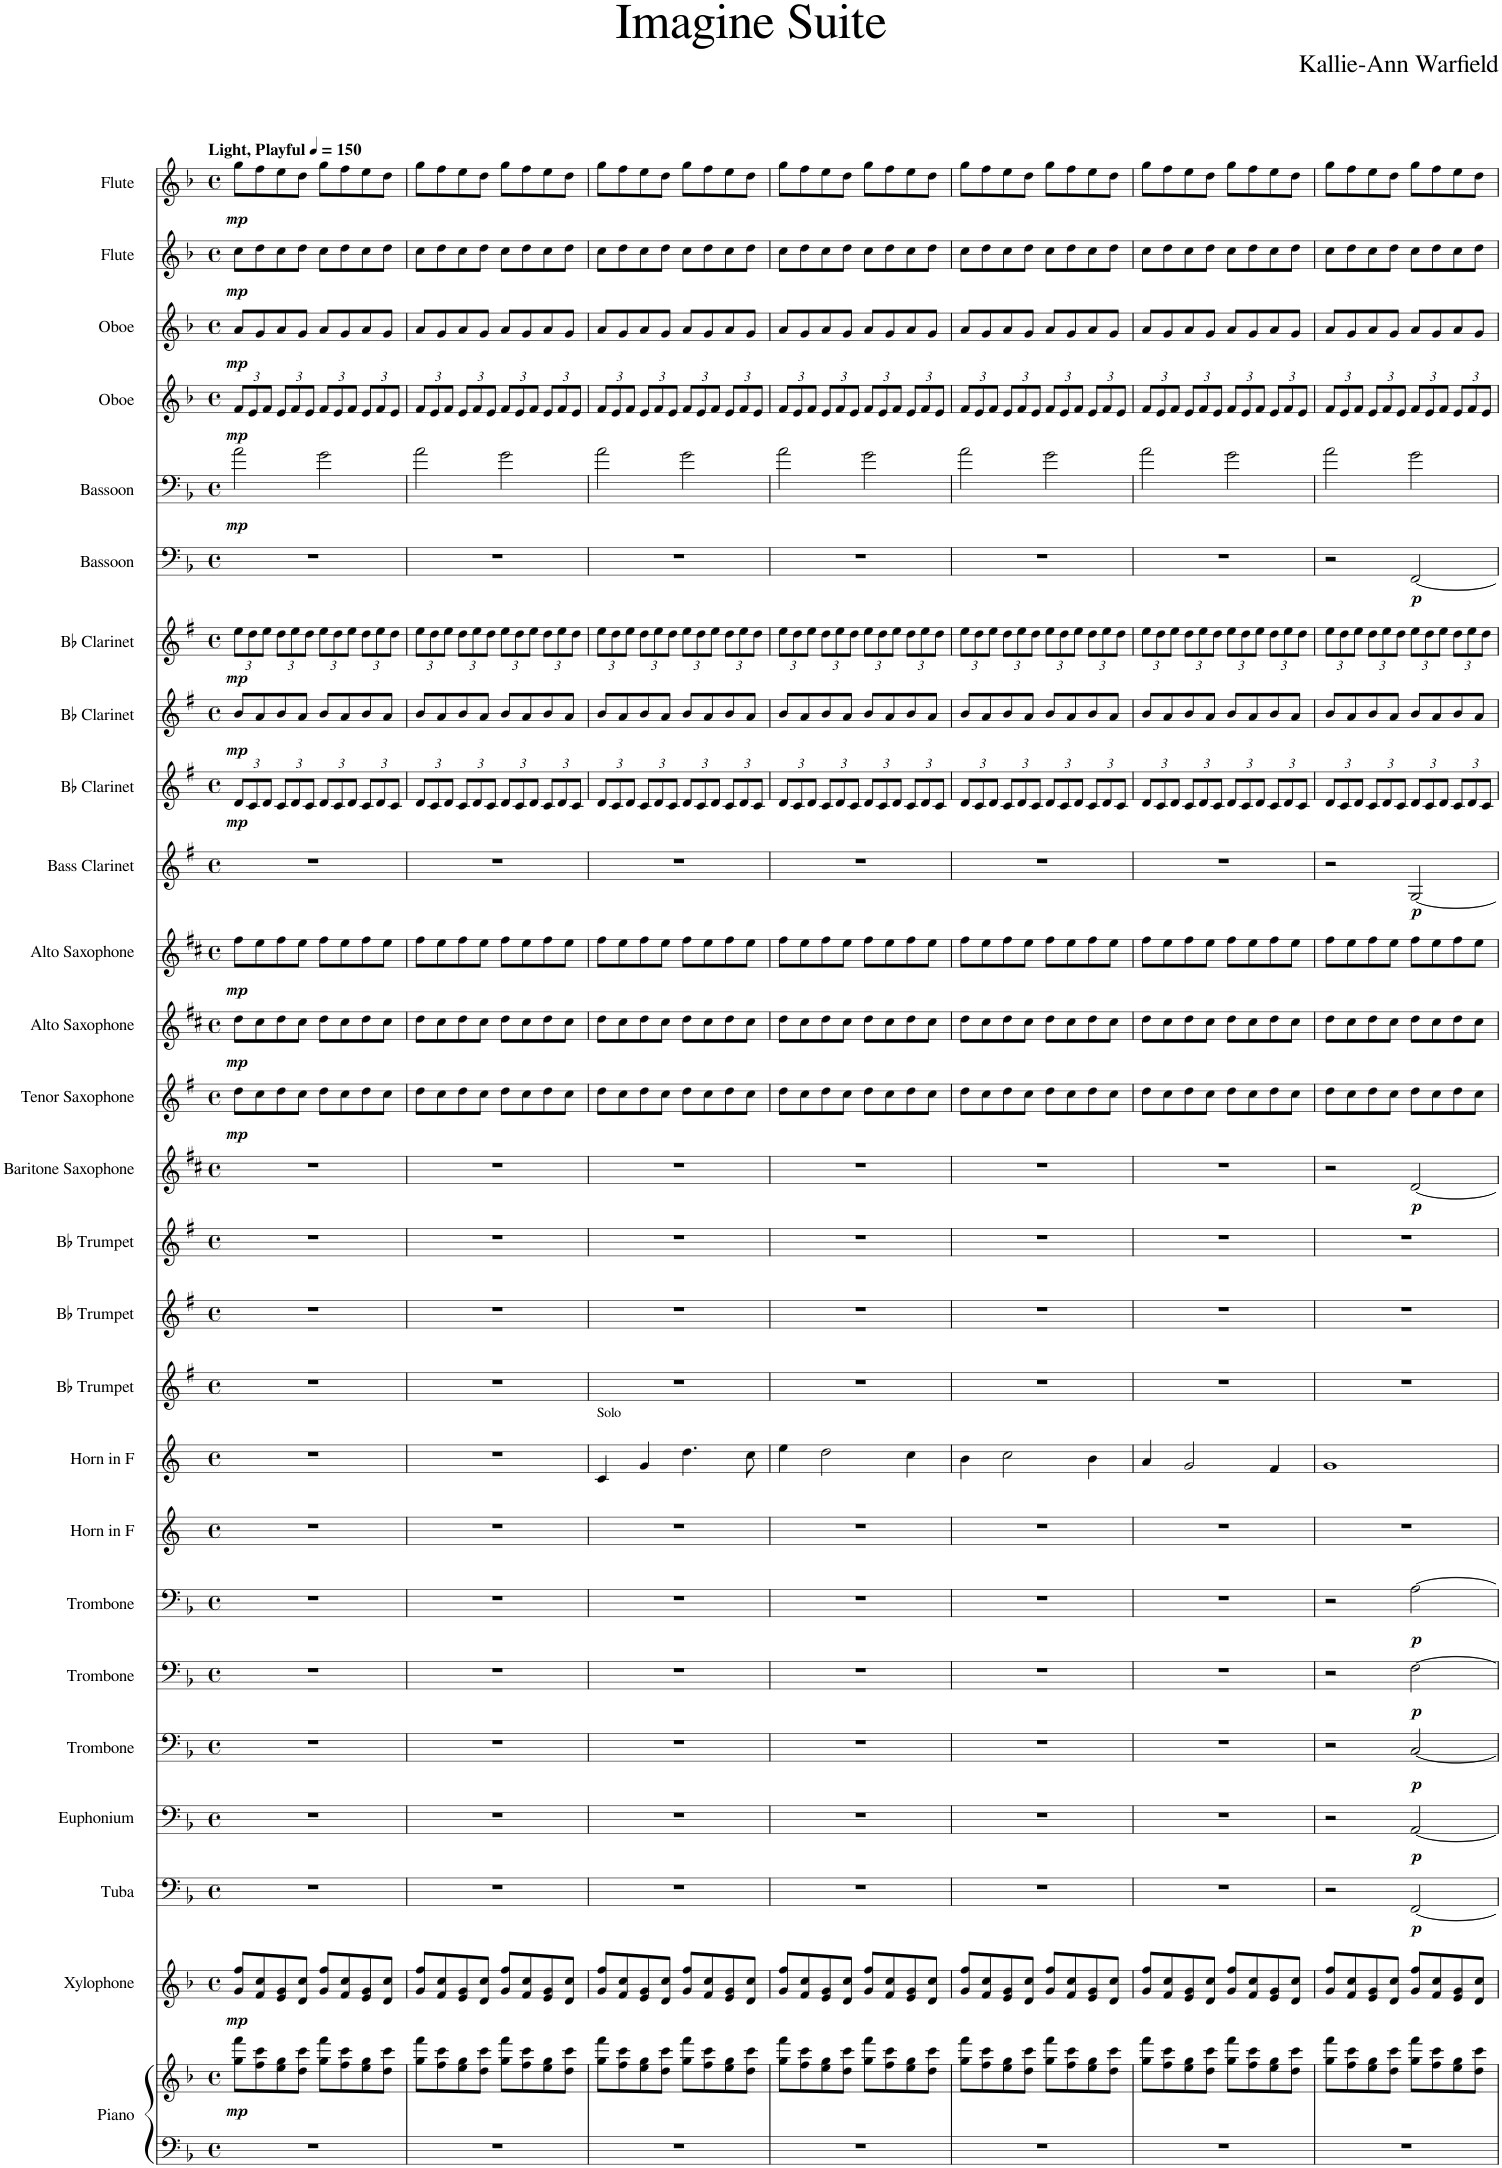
**kern	**kern	**dynam	**kern	**dynam	**kern	**dynam	**kern	**dynam	**kern	**dynam	**kern	**dynam	**kern	**dynam	**kern	**kern	**kern	**kern	**kern	**kern	**dynam	**kern	**dynam	**kern	**dynam	**kern	**dynam	**kern	**dynam	**kern	**dynam	**kern	**dynam	**kern	**dynam	**kern	**dynam	**kern	**dynam	**kern	**dynam	**kern	**dynam	**kern	**dynam	**kern	**dynam
*part26	*part26	*part26	*part25	*part25	*part24	*part24	*part23	*part23	*part22	*part22	*part21	*part21	*part20	*part20	*part19	*part18	*part17	*part16	*part15	*part14	*part14	*part13	*part13	*part12	*part12	*part11	*part11	*part10	*part10	*part9	*part9	*part8	*part8	*part7	*part7	*part6	*part6	*part5	*part5	*part4	*part4	*part3	*part3	*part2	*part2	*part1	*part1
*staff27	*staff26	*staff26/27	*staff25	*staff25	*staff24	*staff24	*staff23	*staff23	*staff22	*staff22	*staff21	*staff21	*staff20	*staff20	*staff19	*staff18	*staff17	*staff16	*staff15	*staff14	*staff14	*staff13	*staff13	*staff12	*staff12	*staff11	*staff11	*staff10	*staff10	*staff9	*staff9	*staff8	*staff8	*staff7	*staff7	*staff6	*staff6	*staff5	*staff5	*staff4	*staff4	*staff3	*staff3	*staff2	*staff2	*staff1	*staff1
*I"Piano	*	*	*I"Xylophone	*	*I"Tuba	*	*I"Euphonium	*	*I"Trombone	*	*I"Trombone	*	*I"Trombone	*	*I"Horn in F	*I"Horn in F	*I"Bb Trumpet	*I"Bb Trumpet	*I"Bb Trumpet	*I"Baritone Saxophone	*	*I"Tenor Saxophone	*	*I"Alto Saxophone	*	*I"Alto Saxophone	*	*I"Bass Clarinet	*	*I"Bb Clarinet	*	*I"Bb Clarinet	*	*I"Bb Clarinet	*	*I"Bassoon	*	*I"Bassoon	*	*I"Oboe	*	*I"Oboe	*	*I"Flute	*	*I"Flute	*
*I'Pno.	*	*	*I'Xyl.	*	*I'Tu.	*	*I'Eu.	*	*I'Trb.	*	*I'Trb.	*	*I'Trb.	*	*	*	*I'Bb Tpt.	*I'Bb Tpt.	*I'Bb Tpt.	*I'Bar. Sax.	*	*I'T. Sax.	*	*I'A. Sax.	*	*I'A. Sax.	*	*I'B. Cl.	*	*I'Bb Cl.	*	*I'Bb Cl.	*	*I'Bb Cl.	*	*I'Bsn.	*	*I'Bsn.	*	*I'Ob.	*	*I'Ob.	*	*I'Fl.	*	*I'Fl.	*
*clefF4	*clefG2	*	*clefG2	*	*clefF4	*	*clefF4	*	*clefF4	*	*clefF4	*	*clefF4	*	*clefG2	*clefG2	*clefG2	*clefG2	*clefG2	*clefG2	*	*clefG2	*	*clefG2	*	*clefG2	*	*clefG2	*	*clefG2	*	*clefG2	*	*clefG2	*	*clefF4	*	*clefF4	*	*clefG2	*	*clefG2	*	*clefG2	*	*clefG2	*
*	*	*	*Trd-8c-12	*	*	*	*	*	*	*	*	*	*	*	*Trd4c7	*Trd4c7	*Trd1c2	*Trd1c2	*Trd1c2	*Trd12c21	*	*Trd8c14	*	*Trd5c9	*	*Trd5c9	*	*Trd8c14	*	*Trd1c2	*	*Trd1c2	*	*Trd1c2	*	*	*	*	*	*	*	*	*	*	*	*	*
*k[b-]	*k[b-]	*	*k[b-]	*	*k[b-]	*	*k[b-]	*	*k[b-]	*	*k[b-]	*	*k[b-]	*	*k[]	*k[]	*k[f#]	*k[f#]	*k[f#]	*k[f#c#]	*	*k[f#]	*	*k[f#c#]	*	*k[f#c#]	*	*k[f#]	*	*k[f#]	*	*k[f#]	*	*k[f#]	*	*k[b-]	*	*k[b-]	*	*k[b-]	*	*k[b-]	*	*k[b-]	*	*k[b-]	*
*M4/4	*M4/4	*	*M4/4	*	*M4/4	*	*M4/4	*	*M4/4	*	*M4/4	*	*M4/4	*	*M4/4	*M4/4	*M4/4	*M4/4	*M4/4	*M4/4	*	*M4/4	*	*M4/4	*	*M4/4	*	*M4/4	*	*M4/4	*	*M4/4	*	*M4/4	*	*M4/4	*	*M4/4	*	*M4/4	*	*M4/4	*	*M4/4	*	*M4/4	*
*met(c)	*met(c)	*	*met(c)	*	*met(c)	*	*met(c)	*	*met(c)	*	*met(c)	*	*met(c)	*	*met(c)	*met(c)	*met(c)	*met(c)	*met(c)	*met(c)	*	*met(c)	*	*met(c)	*	*met(c)	*	*met(c)	*	*met(c)	*	*met(c)	*	*met(c)	*	*met(c)	*	*met(c)	*	*met(c)	*	*met(c)	*	*met(c)	*	*met(c)	*
*MM150	*MM150	*	*MM150	*	*MM150	*	*MM150	*	*MM150	*	*MM150	*	*MM150	*	*MM150	*MM150	*MM150	*MM150	*MM150	*MM150	*	*MM150	*	*MM150	*	*MM150	*	*MM150	*	*MM150	*	*MM150	*	*MM150	*	*MM150	*	*MM150	*	*MM150	*	*MM150	*	*MM150	*	*MM150	*
*	*	*	*	*	*	*	*	*	*	*	*	*	*	*	*	*	*	*	*	*	*	*	*	*	*	*	*	*	*	*Xbrackettup	*	*	*	*Xbrackettup	*	*	*	*	*	*Xbrackettup	*	*	*	*	*	*	*
=1	=1	=1	=1	=1	=1	=1	=1	=1	=1	=1	=1	=1	=1	=1	=1	=1	=1	=1	=1	=1	=1	=1	=1	=1	=1	=1	=1	=1	=1	=1	=1	=1	=1	=1	=1	=1	=1	=1	=1	=1	=1	=1	=1	=1	=1	=1	=1
!	!	!	!	!	!	!	!	!	!	!	!	!	!	!	!	!	!	!	!	!	!	!	!	!	!	!	!	!	!	!	!	!	!	!	!	!	!	!	!	!	!	!	!	!	!	!LO:TX:a:B:t=Light, Playful	!
!	!	!LO:DY:b	!	!LO:DY:b	!	!	!	!	!	!	!	!	!	!	!	!	!	!	!	!	!	!	!LO:DY:b	!	!LO:DY:b	!	!LO:DY:b	!	!	!	!LO:DY:b	!	!LO:DY:b	!	!LO:DY:b	!	!	!	!LO:DY:b	!	!LO:DY:b	!	!LO:DY:b	!	!LO:DY:b	!	!LO:DY:b
1r	8gg\ 8fff\L	mp	8g/ 8ff/L	mp	1r	.	1r	.	1r	.	1r	.	1r	.	1r	1r	1r	1r	1r	1r	.	8dd\L	mp	8dd\L	mp	8ff#\L	mp	1r	.	12d/L	mp	8b/L	mp	12ee\L	mp	1r	.	2a\	mp	12f/L	mp	8a/L	mp	8cc\L	mp	8gg\L	mp
.	.	.	.	.	.	.	.	.	.	.	.	.	.	.	.	.	.	.	.	.	.	.	.	.	.	.	.	.	.	12c/	.	.	.	12dd\	.	.	.	.	.	12e/	.	.	.	.	.	.	.
.	8ff\ 8ccc\	.	8f/ 8cc/	.	.	.	.	.	.	.	.	.	.	.	.	.	.	.	.	.	.	8cc\	.	8cc#\	.	8ee\	.	.	.	.	.	8a/	.	.	.	.	.	.	.	.	.	8g/	.	8dd\	.	8ff\	.
.	.	.	.	.	.	.	.	.	.	.	.	.	.	.	.	.	.	.	.	.	.	.	.	.	.	.	.	.	.	12d/J	.	.	.	12ee\J	.	.	.	.	.	12f/J	.	.	.	.	.	.	.
.	8ee\ 8gg\	.	8e/ 8g/	.	.	.	.	.	.	.	.	.	.	.	.	.	.	.	.	.	.	8dd\	.	8dd\	.	8ff#\	.	.	.	12c/L	.	8b/	.	12dd\L	.	.	.	.	.	12e/L	.	8a/	.	8cc\	.	8ee\	.
.	.	.	.	.	.	.	.	.	.	.	.	.	.	.	.	.	.	.	.	.	.	.	.	.	.	.	.	.	.	12d/	.	.	.	12ee\	.	.	.	.	.	12f/	.	.	.	.	.	.	.
.	8dd\ 8ccc\J	.	8d/ 8cc/J	.	.	.	.	.	.	.	.	.	.	.	.	.	.	.	.	.	.	8cc\J	.	8cc#\J	.	8ee\J	.	.	.	.	.	8a/J	.	.	.	.	.	.	.	.	.	8g/J	.	8dd\J	.	8dd\J	.
.	.	.	.	.	.	.	.	.	.	.	.	.	.	.	.	.	.	.	.	.	.	.	.	.	.	.	.	.	.	12c/J	.	.	.	12dd\J	.	.	.	.	.	12e/J	.	.	.	.	.	.	.
.	8gg\ 8fff\L	.	8g/ 8ff/L	.	.	.	.	.	.	.	.	.	.	.	.	.	.	.	.	.	.	8dd\L	.	8dd\L	.	8ff#\L	.	.	.	12d/L	.	8b/L	.	12ee\L	.	.	.	2g\	.	12f/L	.	8a/L	.	8cc\L	.	8gg\L	.
.	.	.	.	.	.	.	.	.	.	.	.	.	.	.	.	.	.	.	.	.	.	.	.	.	.	.	.	.	.	12c/	.	.	.	12dd\	.	.	.	.	.	12e/	.	.	.	.	.	.	.
.	8ff\ 8ccc\	.	8f/ 8cc/	.	.	.	.	.	.	.	.	.	.	.	.	.	.	.	.	.	.	8cc\	.	8cc#\	.	8ee\	.	.	.	.	.	8a/	.	.	.	.	.	.	.	.	.	8g/	.	8dd\	.	8ff\	.
.	.	.	.	.	.	.	.	.	.	.	.	.	.	.	.	.	.	.	.	.	.	.	.	.	.	.	.	.	.	12d/J	.	.	.	12ee\J	.	.	.	.	.	12f/J	.	.	.	.	.	.	.
.	8ee\ 8gg\	.	8e/ 8g/	.	.	.	.	.	.	.	.	.	.	.	.	.	.	.	.	.	.	8dd\	.	8dd\	.	8ff#\	.	.	.	12c/L	.	8b/	.	12dd\L	.	.	.	.	.	12e/L	.	8a/	.	8cc\	.	8ee\	.
.	.	.	.	.	.	.	.	.	.	.	.	.	.	.	.	.	.	.	.	.	.	.	.	.	.	.	.	.	.	12d/	.	.	.	12ee\	.	.	.	.	.	12f/	.	.	.	.	.	.	.
.	8dd\ 8ccc\J	.	8d/ 8cc/J	.	.	.	.	.	.	.	.	.	.	.	.	.	.	.	.	.	.	8cc\J	.	8cc#\J	.	8ee\J	.	.	.	.	.	8a/J	.	.	.	.	.	.	.	.	.	8g/J	.	8dd\J	.	8dd\J	.
.	.	.	.	.	.	.	.	.	.	.	.	.	.	.	.	.	.	.	.	.	.	.	.	.	.	.	.	.	.	12c/J	.	.	.	12dd\J	.	.	.	.	.	12e/J	.	.	.	.	.	.	.
=2	=2	=2	=2	=2	=2	=2	=2	=2	=2	=2	=2	=2	=2	=2	=2	=2	=2	=2	=2	=2	=2	=2	=2	=2	=2	=2	=2	=2	=2	=2	=2	=2	=2	=2	=2	=2	=2	=2	=2	=2	=2	=2	=2	=2	=2	=2	=2
1r	8gg\ 8fff\L	.	8g/ 8ff/L	.	1r	.	1r	.	1r	.	1r	.	1r	.	1r	1r	1r	1r	1r	1r	.	8dd\L	.	8dd\L	.	8ff#\L	.	1r	.	12d/L	.	8b/L	.	12ee\L	.	1r	.	2a\	.	12f/L	.	8a/L	.	8cc\L	.	8gg\L	.
.	.	.	.	.	.	.	.	.	.	.	.	.	.	.	.	.	.	.	.	.	.	.	.	.	.	.	.	.	.	12c/	.	.	.	12dd\	.	.	.	.	.	12e/	.	.	.	.	.	.	.
.	8ff\ 8ccc\	.	8f/ 8cc/	.	.	.	.	.	.	.	.	.	.	.	.	.	.	.	.	.	.	8cc\	.	8cc#\	.	8ee\	.	.	.	.	.	8a/	.	.	.	.	.	.	.	.	.	8g/	.	8dd\	.	8ff\	.
.	.	.	.	.	.	.	.	.	.	.	.	.	.	.	.	.	.	.	.	.	.	.	.	.	.	.	.	.	.	12d/J	.	.	.	12ee\J	.	.	.	.	.	12f/J	.	.	.	.	.	.	.
.	8ee\ 8gg\	.	8e/ 8g/	.	.	.	.	.	.	.	.	.	.	.	.	.	.	.	.	.	.	8dd\	.	8dd\	.	8ff#\	.	.	.	12c/L	.	8b/	.	12dd\L	.	.	.	.	.	12e/L	.	8a/	.	8cc\	.	8ee\	.
.	.	.	.	.	.	.	.	.	.	.	.	.	.	.	.	.	.	.	.	.	.	.	.	.	.	.	.	.	.	12d/	.	.	.	12ee\	.	.	.	.	.	12f/	.	.	.	.	.	.	.
.	8dd\ 8ccc\J	.	8d/ 8cc/J	.	.	.	.	.	.	.	.	.	.	.	.	.	.	.	.	.	.	8cc\J	.	8cc#\J	.	8ee\J	.	.	.	.	.	8a/J	.	.	.	.	.	.	.	.	.	8g/J	.	8dd\J	.	8dd\J	.
.	.	.	.	.	.	.	.	.	.	.	.	.	.	.	.	.	.	.	.	.	.	.	.	.	.	.	.	.	.	12c/J	.	.	.	12dd\J	.	.	.	.	.	12e/J	.	.	.	.	.	.	.
.	8gg\ 8fff\L	.	8g/ 8ff/L	.	.	.	.	.	.	.	.	.	.	.	.	.	.	.	.	.	.	8dd\L	.	8dd\L	.	8ff#\L	.	.	.	12d/L	.	8b/L	.	12ee\L	.	.	.	2g\	.	12f/L	.	8a/L	.	8cc\L	.	8gg\L	.
.	.	.	.	.	.	.	.	.	.	.	.	.	.	.	.	.	.	.	.	.	.	.	.	.	.	.	.	.	.	12c/	.	.	.	12dd\	.	.	.	.	.	12e/	.	.	.	.	.	.	.
.	8ff\ 8ccc\	.	8f/ 8cc/	.	.	.	.	.	.	.	.	.	.	.	.	.	.	.	.	.	.	8cc\	.	8cc#\	.	8ee\	.	.	.	.	.	8a/	.	.	.	.	.	.	.	.	.	8g/	.	8dd\	.	8ff\	.
.	.	.	.	.	.	.	.	.	.	.	.	.	.	.	.	.	.	.	.	.	.	.	.	.	.	.	.	.	.	12d/J	.	.	.	12ee\J	.	.	.	.	.	12f/J	.	.	.	.	.	.	.
.	8ee\ 8gg\	.	8e/ 8g/	.	.	.	.	.	.	.	.	.	.	.	.	.	.	.	.	.	.	8dd\	.	8dd\	.	8ff#\	.	.	.	12c/L	.	8b/	.	12dd\L	.	.	.	.	.	12e/L	.	8a/	.	8cc\	.	8ee\	.
.	.	.	.	.	.	.	.	.	.	.	.	.	.	.	.	.	.	.	.	.	.	.	.	.	.	.	.	.	.	12d/	.	.	.	12ee\	.	.	.	.	.	12f/	.	.	.	.	.	.	.
.	8dd\ 8ccc\J	.	8d/ 8cc/J	.	.	.	.	.	.	.	.	.	.	.	.	.	.	.	.	.	.	8cc\J	.	8cc#\J	.	8ee\J	.	.	.	.	.	8a/J	.	.	.	.	.	.	.	.	.	8g/J	.	8dd\J	.	8dd\J	.
.	.	.	.	.	.	.	.	.	.	.	.	.	.	.	.	.	.	.	.	.	.	.	.	.	.	.	.	.	.	12c/J	.	.	.	12dd\J	.	.	.	.	.	12e/J	.	.	.	.	.	.	.
=3	=3	=3	=3	=3	=3	=3	=3	=3	=3	=3	=3	=3	=3	=3	=3	=3	=3	=3	=3	=3	=3	=3	=3	=3	=3	=3	=3	=3	=3	=3	=3	=3	=3	=3	=3	=3	=3	=3	=3	=3	=3	=3	=3	=3	=3	=3	=3
!	!	!	!	!	!	!	!	!	!	!	!	!	!	!	!	!LO:TX:a:t=Solo	!	!	!	!	!	!	!	!	!	!	!	!	!	!	!	!	!	!	!	!	!	!	!	!	!	!	!	!	!	!	!
1r	8gg\ 8fff\L	.	8g/ 8ff/L	.	1r	.	1r	.	1r	.	1r	.	1r	.	1r	4c/	1r	1r	1r	1r	.	8dd\L	.	8dd\L	.	8ff#\L	.	1r	.	12d/L	.	8b/L	.	12ee\L	.	1r	.	2a\	.	12f/L	.	8a/L	.	8cc\L	.	8gg\L	.
.	.	.	.	.	.	.	.	.	.	.	.	.	.	.	.	.	.	.	.	.	.	.	.	.	.	.	.	.	.	12c/	.	.	.	12dd\	.	.	.	.	.	12e/	.	.	.	.	.	.	.
.	8ff\ 8ccc\	.	8f/ 8cc/	.	.	.	.	.	.	.	.	.	.	.	.	.	.	.	.	.	.	8cc\	.	8cc#\	.	8ee\	.	.	.	.	.	8a/	.	.	.	.	.	.	.	.	.	8g/	.	8dd\	.	8ff\	.
.	.	.	.	.	.	.	.	.	.	.	.	.	.	.	.	.	.	.	.	.	.	.	.	.	.	.	.	.	.	12d/J	.	.	.	12ee\J	.	.	.	.	.	12f/J	.	.	.	.	.	.	.
.	8ee\ 8gg\	.	8e/ 8g/	.	.	.	.	.	.	.	.	.	.	.	.	4g/	.	.	.	.	.	8dd\	.	8dd\	.	8ff#\	.	.	.	12c/L	.	8b/	.	12dd\L	.	.	.	.	.	12e/L	.	8a/	.	8cc\	.	8ee\	.
.	.	.	.	.	.	.	.	.	.	.	.	.	.	.	.	.	.	.	.	.	.	.	.	.	.	.	.	.	.	12d/	.	.	.	12ee\	.	.	.	.	.	12f/	.	.	.	.	.	.	.
.	8dd\ 8ccc\J	.	8d/ 8cc/J	.	.	.	.	.	.	.	.	.	.	.	.	.	.	.	.	.	.	8cc\J	.	8cc#\J	.	8ee\J	.	.	.	.	.	8a/J	.	.	.	.	.	.	.	.	.	8g/J	.	8dd\J	.	8dd\J	.
.	.	.	.	.	.	.	.	.	.	.	.	.	.	.	.	.	.	.	.	.	.	.	.	.	.	.	.	.	.	12c/J	.	.	.	12dd\J	.	.	.	.	.	12e/J	.	.	.	.	.	.	.
.	8gg\ 8fff\L	.	8g/ 8ff/L	.	.	.	.	.	.	.	.	.	.	.	.	4.dd\	.	.	.	.	.	8dd\L	.	8dd\L	.	8ff#\L	.	.	.	12d/L	.	8b/L	.	12ee\L	.	.	.	2g\	.	12f/L	.	8a/L	.	8cc\L	.	8gg\L	.
.	.	.	.	.	.	.	.	.	.	.	.	.	.	.	.	.	.	.	.	.	.	.	.	.	.	.	.	.	.	12c/	.	.	.	12dd\	.	.	.	.	.	12e/	.	.	.	.	.	.	.
.	8ff\ 8ccc\	.	8f/ 8cc/	.	.	.	.	.	.	.	.	.	.	.	.	.	.	.	.	.	.	8cc\	.	8cc#\	.	8ee\	.	.	.	.	.	8a/	.	.	.	.	.	.	.	.	.	8g/	.	8dd\	.	8ff\	.
.	.	.	.	.	.	.	.	.	.	.	.	.	.	.	.	.	.	.	.	.	.	.	.	.	.	.	.	.	.	12d/J	.	.	.	12ee\J	.	.	.	.	.	12f/J	.	.	.	.	.	.	.
.	8ee\ 8gg\	.	8e/ 8g/	.	.	.	.	.	.	.	.	.	.	.	.	.	.	.	.	.	.	8dd\	.	8dd\	.	8ff#\	.	.	.	12c/L	.	8b/	.	12dd\L	.	.	.	.	.	12e/L	.	8a/	.	8cc\	.	8ee\	.
.	.	.	.	.	.	.	.	.	.	.	.	.	.	.	.	.	.	.	.	.	.	.	.	.	.	.	.	.	.	12d/	.	.	.	12ee\	.	.	.	.	.	12f/	.	.	.	.	.	.	.
.	8dd\ 8ccc\J	.	8d/ 8cc/J	.	.	.	.	.	.	.	.	.	.	.	.	8cc\	.	.	.	.	.	8cc\J	.	8cc#\J	.	8ee\J	.	.	.	.	.	8a/J	.	.	.	.	.	.	.	.	.	8g/J	.	8dd\J	.	8dd\J	.
.	.	.	.	.	.	.	.	.	.	.	.	.	.	.	.	.	.	.	.	.	.	.	.	.	.	.	.	.	.	12c/J	.	.	.	12dd\J	.	.	.	.	.	12e/J	.	.	.	.	.	.	.
=4	=4	=4	=4	=4	=4	=4	=4	=4	=4	=4	=4	=4	=4	=4	=4	=4	=4	=4	=4	=4	=4	=4	=4	=4	=4	=4	=4	=4	=4	=4	=4	=4	=4	=4	=4	=4	=4	=4	=4	=4	=4	=4	=4	=4	=4	=4	=4
1r	8gg\ 8fff\L	.	8g/ 8ff/L	.	1r	.	1r	.	1r	.	1r	.	1r	.	1r	4ee\	1r	1r	1r	1r	.	8dd\L	.	8dd\L	.	8ff#\L	.	1r	.	12d/L	.	8b/L	.	12ee\L	.	1r	.	2a\	.	12f/L	.	8a/L	.	8cc\L	.	8gg\L	.
.	.	.	.	.	.	.	.	.	.	.	.	.	.	.	.	.	.	.	.	.	.	.	.	.	.	.	.	.	.	12c/	.	.	.	12dd\	.	.	.	.	.	12e/	.	.	.	.	.	.	.
.	8ff\ 8ccc\	.	8f/ 8cc/	.	.	.	.	.	.	.	.	.	.	.	.	.	.	.	.	.	.	8cc\	.	8cc#\	.	8ee\	.	.	.	.	.	8a/	.	.	.	.	.	.	.	.	.	8g/	.	8dd\	.	8ff\	.
.	.	.	.	.	.	.	.	.	.	.	.	.	.	.	.	.	.	.	.	.	.	.	.	.	.	.	.	.	.	12d/J	.	.	.	12ee\J	.	.	.	.	.	12f/J	.	.	.	.	.	.	.
.	8ee\ 8gg\	.	8e/ 8g/	.	.	.	.	.	.	.	.	.	.	.	.	2dd\	.	.	.	.	.	8dd\	.	8dd\	.	8ff#\	.	.	.	12c/L	.	8b/	.	12dd\L	.	.	.	.	.	12e/L	.	8a/	.	8cc\	.	8ee\	.
.	.	.	.	.	.	.	.	.	.	.	.	.	.	.	.	.	.	.	.	.	.	.	.	.	.	.	.	.	.	12d/	.	.	.	12ee\	.	.	.	.	.	12f/	.	.	.	.	.	.	.
.	8dd\ 8ccc\J	.	8d/ 8cc/J	.	.	.	.	.	.	.	.	.	.	.	.	.	.	.	.	.	.	8cc\J	.	8cc#\J	.	8ee\J	.	.	.	.	.	8a/J	.	.	.	.	.	.	.	.	.	8g/J	.	8dd\J	.	8dd\J	.
.	.	.	.	.	.	.	.	.	.	.	.	.	.	.	.	.	.	.	.	.	.	.	.	.	.	.	.	.	.	12c/J	.	.	.	12dd\J	.	.	.	.	.	12e/J	.	.	.	.	.	.	.
.	8gg\ 8fff\L	.	8g/ 8ff/L	.	.	.	.	.	.	.	.	.	.	.	.	.	.	.	.	.	.	8dd\L	.	8dd\L	.	8ff#\L	.	.	.	12d/L	.	8b/L	.	12ee\L	.	.	.	2g\	.	12f/L	.	8a/L	.	8cc\L	.	8gg\L	.
.	.	.	.	.	.	.	.	.	.	.	.	.	.	.	.	.	.	.	.	.	.	.	.	.	.	.	.	.	.	12c/	.	.	.	12dd\	.	.	.	.	.	12e/	.	.	.	.	.	.	.
.	8ff\ 8ccc\	.	8f/ 8cc/	.	.	.	.	.	.	.	.	.	.	.	.	.	.	.	.	.	.	8cc\	.	8cc#\	.	8ee\	.	.	.	.	.	8a/	.	.	.	.	.	.	.	.	.	8g/	.	8dd\	.	8ff\	.
.	.	.	.	.	.	.	.	.	.	.	.	.	.	.	.	.	.	.	.	.	.	.	.	.	.	.	.	.	.	12d/J	.	.	.	12ee\J	.	.	.	.	.	12f/J	.	.	.	.	.	.	.
.	8ee\ 8gg\	.	8e/ 8g/	.	.	.	.	.	.	.	.	.	.	.	.	4cc\	.	.	.	.	.	8dd\	.	8dd\	.	8ff#\	.	.	.	12c/L	.	8b/	.	12dd\L	.	.	.	.	.	12e/L	.	8a/	.	8cc\	.	8ee\	.
.	.	.	.	.	.	.	.	.	.	.	.	.	.	.	.	.	.	.	.	.	.	.	.	.	.	.	.	.	.	12d/	.	.	.	12ee\	.	.	.	.	.	12f/	.	.	.	.	.	.	.
.	8dd\ 8ccc\J	.	8d/ 8cc/J	.	.	.	.	.	.	.	.	.	.	.	.	.	.	.	.	.	.	8cc\J	.	8cc#\J	.	8ee\J	.	.	.	.	.	8a/J	.	.	.	.	.	.	.	.	.	8g/J	.	8dd\J	.	8dd\J	.
.	.	.	.	.	.	.	.	.	.	.	.	.	.	.	.	.	.	.	.	.	.	.	.	.	.	.	.	.	.	12c/J	.	.	.	12dd\J	.	.	.	.	.	12e/J	.	.	.	.	.	.	.
=5	=5	=5	=5	=5	=5	=5	=5	=5	=5	=5	=5	=5	=5	=5	=5	=5	=5	=5	=5	=5	=5	=5	=5	=5	=5	=5	=5	=5	=5	=5	=5	=5	=5	=5	=5	=5	=5	=5	=5	=5	=5	=5	=5	=5	=5	=5	=5
1r	8gg\ 8fff\L	.	8g/ 8ff/L	.	1r	.	1r	.	1r	.	1r	.	1r	.	1r	4b\	1r	1r	1r	1r	.	8dd\L	.	8dd\L	.	8ff#\L	.	1r	.	12d/L	.	8b/L	.	12ee\L	.	1r	.	2a\	.	12f/L	.	8a/L	.	8cc\L	.	8gg\L	.
.	.	.	.	.	.	.	.	.	.	.	.	.	.	.	.	.	.	.	.	.	.	.	.	.	.	.	.	.	.	12c/	.	.	.	12dd\	.	.	.	.	.	12e/	.	.	.	.	.	.	.
.	8ff\ 8ccc\	.	8f/ 8cc/	.	.	.	.	.	.	.	.	.	.	.	.	.	.	.	.	.	.	8cc\	.	8cc#\	.	8ee\	.	.	.	.	.	8a/	.	.	.	.	.	.	.	.	.	8g/	.	8dd\	.	8ff\	.
.	.	.	.	.	.	.	.	.	.	.	.	.	.	.	.	.	.	.	.	.	.	.	.	.	.	.	.	.	.	12d/J	.	.	.	12ee\J	.	.	.	.	.	12f/J	.	.	.	.	.	.	.
.	8ee\ 8gg\	.	8e/ 8g/	.	.	.	.	.	.	.	.	.	.	.	.	2cc\	.	.	.	.	.	8dd\	.	8dd\	.	8ff#\	.	.	.	12c/L	.	8b/	.	12dd\L	.	.	.	.	.	12e/L	.	8a/	.	8cc\	.	8ee\	.
.	.	.	.	.	.	.	.	.	.	.	.	.	.	.	.	.	.	.	.	.	.	.	.	.	.	.	.	.	.	12d/	.	.	.	12ee\	.	.	.	.	.	12f/	.	.	.	.	.	.	.
.	8dd\ 8ccc\J	.	8d/ 8cc/J	.	.	.	.	.	.	.	.	.	.	.	.	.	.	.	.	.	.	8cc\J	.	8cc#\J	.	8ee\J	.	.	.	.	.	8a/J	.	.	.	.	.	.	.	.	.	8g/J	.	8dd\J	.	8dd\J	.
.	.	.	.	.	.	.	.	.	.	.	.	.	.	.	.	.	.	.	.	.	.	.	.	.	.	.	.	.	.	12c/J	.	.	.	12dd\J	.	.	.	.	.	12e/J	.	.	.	.	.	.	.
.	8gg\ 8fff\L	.	8g/ 8ff/L	.	.	.	.	.	.	.	.	.	.	.	.	.	.	.	.	.	.	8dd\L	.	8dd\L	.	8ff#\L	.	.	.	12d/L	.	8b/L	.	12ee\L	.	.	.	2g\	.	12f/L	.	8a/L	.	8cc\L	.	8gg\L	.
.	.	.	.	.	.	.	.	.	.	.	.	.	.	.	.	.	.	.	.	.	.	.	.	.	.	.	.	.	.	12c/	.	.	.	12dd\	.	.	.	.	.	12e/	.	.	.	.	.	.	.
.	8ff\ 8ccc\	.	8f/ 8cc/	.	.	.	.	.	.	.	.	.	.	.	.	.	.	.	.	.	.	8cc\	.	8cc#\	.	8ee\	.	.	.	.	.	8a/	.	.	.	.	.	.	.	.	.	8g/	.	8dd\	.	8ff\	.
.	.	.	.	.	.	.	.	.	.	.	.	.	.	.	.	.	.	.	.	.	.	.	.	.	.	.	.	.	.	12d/J	.	.	.	12ee\J	.	.	.	.	.	12f/J	.	.	.	.	.	.	.
.	8ee\ 8gg\	.	8e/ 8g/	.	.	.	.	.	.	.	.	.	.	.	.	4b\	.	.	.	.	.	8dd\	.	8dd\	.	8ff#\	.	.	.	12c/L	.	8b/	.	12dd\L	.	.	.	.	.	12e/L	.	8a/	.	8cc\	.	8ee\	.
.	.	.	.	.	.	.	.	.	.	.	.	.	.	.	.	.	.	.	.	.	.	.	.	.	.	.	.	.	.	12d/	.	.	.	12ee\	.	.	.	.	.	12f/	.	.	.	.	.	.	.
.	8dd\ 8ccc\J	.	8d/ 8cc/J	.	.	.	.	.	.	.	.	.	.	.	.	.	.	.	.	.	.	8cc\J	.	8cc#\J	.	8ee\J	.	.	.	.	.	8a/J	.	.	.	.	.	.	.	.	.	8g/J	.	8dd\J	.	8dd\J	.
.	.	.	.	.	.	.	.	.	.	.	.	.	.	.	.	.	.	.	.	.	.	.	.	.	.	.	.	.	.	12c/J	.	.	.	12dd\J	.	.	.	.	.	12e/J	.	.	.	.	.	.	.
=6	=6	=6	=6	=6	=6	=6	=6	=6	=6	=6	=6	=6	=6	=6	=6	=6	=6	=6	=6	=6	=6	=6	=6	=6	=6	=6	=6	=6	=6	=6	=6	=6	=6	=6	=6	=6	=6	=6	=6	=6	=6	=6	=6	=6	=6	=6	=6
1r	8gg\ 8fff\L	.	8g/ 8ff/L	.	1r	.	1r	.	1r	.	1r	.	1r	.	1r	4a/	1r	1r	1r	1r	.	8dd\L	.	8dd\L	.	8ff#\L	.	1r	.	12d/L	.	8b/L	.	12ee\L	.	1r	.	2a\	.	12f/L	.	8a/L	.	8cc\L	.	8gg\L	.
.	.	.	.	.	.	.	.	.	.	.	.	.	.	.	.	.	.	.	.	.	.	.	.	.	.	.	.	.	.	12c/	.	.	.	12dd\	.	.	.	.	.	12e/	.	.	.	.	.	.	.
.	8ff\ 8ccc\	.	8f/ 8cc/	.	.	.	.	.	.	.	.	.	.	.	.	.	.	.	.	.	.	8cc\	.	8cc#\	.	8ee\	.	.	.	.	.	8a/	.	.	.	.	.	.	.	.	.	8g/	.	8dd\	.	8ff\	.
.	.	.	.	.	.	.	.	.	.	.	.	.	.	.	.	.	.	.	.	.	.	.	.	.	.	.	.	.	.	12d/J	.	.	.	12ee\J	.	.	.	.	.	12f/J	.	.	.	.	.	.	.
.	8ee\ 8gg\	.	8e/ 8g/	.	.	.	.	.	.	.	.	.	.	.	.	2g/	.	.	.	.	.	8dd\	.	8dd\	.	8ff#\	.	.	.	12c/L	.	8b/	.	12dd\L	.	.	.	.	.	12e/L	.	8a/	.	8cc\	.	8ee\	.
.	.	.	.	.	.	.	.	.	.	.	.	.	.	.	.	.	.	.	.	.	.	.	.	.	.	.	.	.	.	12d/	.	.	.	12ee\	.	.	.	.	.	12f/	.	.	.	.	.	.	.
.	8dd\ 8ccc\J	.	8d/ 8cc/J	.	.	.	.	.	.	.	.	.	.	.	.	.	.	.	.	.	.	8cc\J	.	8cc#\J	.	8ee\J	.	.	.	.	.	8a/J	.	.	.	.	.	.	.	.	.	8g/J	.	8dd\J	.	8dd\J	.
.	.	.	.	.	.	.	.	.	.	.	.	.	.	.	.	.	.	.	.	.	.	.	.	.	.	.	.	.	.	12c/J	.	.	.	12dd\J	.	.	.	.	.	12e/J	.	.	.	.	.	.	.
.	8gg\ 8fff\L	.	8g/ 8ff/L	.	.	.	.	.	.	.	.	.	.	.	.	.	.	.	.	.	.	8dd\L	.	8dd\L	.	8ff#\L	.	.	.	12d/L	.	8b/L	.	12ee\L	.	.	.	2g\	.	12f/L	.	8a/L	.	8cc\L	.	8gg\L	.
.	.	.	.	.	.	.	.	.	.	.	.	.	.	.	.	.	.	.	.	.	.	.	.	.	.	.	.	.	.	12c/	.	.	.	12dd\	.	.	.	.	.	12e/	.	.	.	.	.	.	.
.	8ff\ 8ccc\	.	8f/ 8cc/	.	.	.	.	.	.	.	.	.	.	.	.	.	.	.	.	.	.	8cc\	.	8cc#\	.	8ee\	.	.	.	.	.	8a/	.	.	.	.	.	.	.	.	.	8g/	.	8dd\	.	8ff\	.
.	.	.	.	.	.	.	.	.	.	.	.	.	.	.	.	.	.	.	.	.	.	.	.	.	.	.	.	.	.	12d/J	.	.	.	12ee\J	.	.	.	.	.	12f/J	.	.	.	.	.	.	.
.	8ee\ 8gg\	.	8e/ 8g/	.	.	.	.	.	.	.	.	.	.	.	.	4f/	.	.	.	.	.	8dd\	.	8dd\	.	8ff#\	.	.	.	12c/L	.	8b/	.	12dd\L	.	.	.	.	.	12e/L	.	8a/	.	8cc\	.	8ee\	.
.	.	.	.	.	.	.	.	.	.	.	.	.	.	.	.	.	.	.	.	.	.	.	.	.	.	.	.	.	.	12d/	.	.	.	12ee\	.	.	.	.	.	12f/	.	.	.	.	.	.	.
.	8dd\ 8ccc\J	.	8d/ 8cc/J	.	.	.	.	.	.	.	.	.	.	.	.	.	.	.	.	.	.	8cc\J	.	8cc#\J	.	8ee\J	.	.	.	.	.	8a/J	.	.	.	.	.	.	.	.	.	8g/J	.	8dd\J	.	8dd\J	.
.	.	.	.	.	.	.	.	.	.	.	.	.	.	.	.	.	.	.	.	.	.	.	.	.	.	.	.	.	.	12c/J	.	.	.	12dd\J	.	.	.	.	.	12e/J	.	.	.	.	.	.	.
=7	=7	=7	=7	=7	=7	=7	=7	=7	=7	=7	=7	=7	=7	=7	=7	=7	=7	=7	=7	=7	=7	=7	=7	=7	=7	=7	=7	=7	=7	=7	=7	=7	=7	=7	=7	=7	=7	=7	=7	=7	=7	=7	=7	=7	=7	=7	=7
1r	8gg\ 8fff\L	.	8g/ 8ff/L	.	2r	.	2r	.	2r	.	2r	.	2r	.	1r	1g	1r	1r	1r	2r	.	8dd\L	.	8dd\L	.	8ff#\L	.	2r	.	12d/L	.	8b/L	.	12ee\L	.	2r	.	2a\	.	12f/L	.	8a/L	.	8cc\L	.	8gg\L	.
.	.	.	.	.	.	.	.	.	.	.	.	.	.	.	.	.	.	.	.	.	.	.	.	.	.	.	.	.	.	12c/	.	.	.	12dd\	.	.	.	.	.	12e/	.	.	.	.	.	.	.
.	8ff\ 8ccc\	.	8f/ 8cc/	.	.	.	.	.	.	.	.	.	.	.	.	.	.	.	.	.	.	8cc\	.	8cc#\	.	8ee\	.	.	.	.	.	8a/	.	.	.	.	.	.	.	.	.	8g/	.	8dd\	.	8ff\	.
.	.	.	.	.	.	.	.	.	.	.	.	.	.	.	.	.	.	.	.	.	.	.	.	.	.	.	.	.	.	12d/J	.	.	.	12ee\J	.	.	.	.	.	12f/J	.	.	.	.	.	.	.
.	8ee\ 8gg\	.	8e/ 8g/	.	.	.	.	.	.	.	.	.	.	.	.	.	.	.	.	.	.	8dd\	.	8dd\	.	8ff#\	.	.	.	12c/L	.	8b/	.	12dd\L	.	.	.	.	.	12e/L	.	8a/	.	8cc\	.	8ee\	.
.	.	.	.	.	.	.	.	.	.	.	.	.	.	.	.	.	.	.	.	.	.	.	.	.	.	.	.	.	.	12d/	.	.	.	12ee\	.	.	.	.	.	12f/	.	.	.	.	.	.	.
.	8dd\ 8ccc\J	.	8d/ 8cc/J	.	.	.	.	.	.	.	.	.	.	.	.	.	.	.	.	.	.	8cc\J	.	8cc#\J	.	8ee\J	.	.	.	.	.	8a/J	.	.	.	.	.	.	.	.	.	8g/J	.	8dd\J	.	8dd\J	.
.	.	.	.	.	.	.	.	.	.	.	.	.	.	.	.	.	.	.	.	.	.	.	.	.	.	.	.	.	.	12c/J	.	.	.	12dd\J	.	.	.	.	.	12e/J	.	.	.	.	.	.	.
!	!	!	!	!	!	!LO:DY:b	!	!LO:DY:b	!	!LO:DY:b	!	!LO:DY:b	!	!LO:DY:b	!	!	!	!	!	!	!LO:DY:b	!	!	!	!	!	!	!	!LO:DY:b	!	!	!	!	!	!	!	!LO:DY:b	!	!	!	!	!	!	!	!	!	!
.	8gg\ 8fff\L	.	8g/ 8ff/L	.	[2FF/	p	[2AA/	p	[2C/	p	[2F\	p	[2A\	p	.	.	.	.	.	[2d/	p	8dd\L	.	8dd\L	.	8ff#\L	.	[2G/	p	12d/L	.	8b/L	.	12ee\L	.	[2FF/	p	2g\	.	12f/L	.	8a/L	.	8cc\L	.	8gg\L	.
.	.	.	.	.	.	.	.	.	.	.	.	.	.	.	.	.	.	.	.	.	.	.	.	.	.	.	.	.	.	12c/	.	.	.	12dd\	.	.	.	.	.	12e/	.	.	.	.	.	.	.
.	8ff\ 8ccc\	.	8f/ 8cc/	.	.	.	.	.	.	.	.	.	.	.	.	.	.	.	.	.	.	8cc\	.	8cc#\	.	8ee\	.	.	.	.	.	8a/	.	.	.	.	.	.	.	.	.	8g/	.	8dd\	.	8ff\	.
.	.	.	.	.	.	.	.	.	.	.	.	.	.	.	.	.	.	.	.	.	.	.	.	.	.	.	.	.	.	12d/J	.	.	.	12ee\J	.	.	.	.	.	12f/J	.	.	.	.	.	.	.
.	8ee\ 8gg\	.	8e/ 8g/	.	.	.	.	.	.	.	.	.	.	.	.	.	.	.	.	.	.	8dd\	.	8dd\	.	8ff#\	.	.	.	12c/L	.	8b/	.	12dd\L	.	.	.	.	.	12e/L	.	8a/	.	8cc\	.	8ee\	.
.	.	.	.	.	.	.	.	.	.	.	.	.	.	.	.	.	.	.	.	.	.	.	.	.	.	.	.	.	.	12d/	.	.	.	12ee\	.	.	.	.	.	12f/	.	.	.	.	.	.	.
.	8dd\ 8ccc\J	.	8d/ 8cc/J	.	.	.	.	.	.	.	.	.	.	.	.	.	.	.	.	.	.	8cc\J	.	8cc#\J	.	8ee\J	.	.	.	.	.	8a/J	.	.	.	.	.	.	.	.	.	8g/J	.	8dd\J	.	8dd\J	.
.	.	.	.	.	.	.	.	.	.	.	.	.	.	.	.	.	.	.	.	.	.	.	.	.	.	.	.	.	.	12c/J	.	.	.	12dd\J	.	.	.	.	.	12e/J	.	.	.	.	.	.	.
=	=	=	=	=	=	=	=	=	=	=	=	=	=	=	=	=	=	=	=	=	=	=	=	=	=	=	=	=	=	=	=	=	=	=	=	=	=	=	=	=	=	=	=	=	=	=	=
*-	*-	*-	*-	*-	*-	*-	*-	*-	*-	*-	*-	*-	*-	*-	*-	*-	*-	*-	*-	*-	*-	*-	*-	*-	*-	*-	*-	*-	*-	*-	*-	*-	*-	*-	*-	*-	*-	*-	*-	*-	*-	*-	*-	*-	*-	*-	*-
